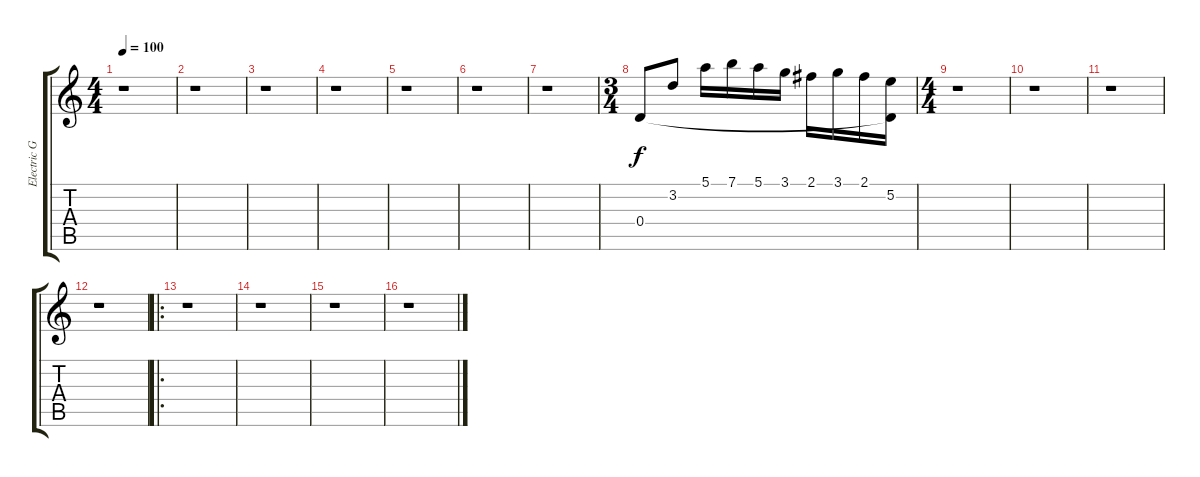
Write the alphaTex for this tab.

\track ("Electric Gtr. (Clean)" "Electric G") {instrument electricguitarmuted}
\staff {score tabs}
\tuning (E4 B3 G3 D3 A2 E2) {hide}
\ts (4 4)
\tempo 100
\clef g2
\ks c
r.1{dy f instrument electricguitarmuted} |
r.1 |
r.1 |
r.1 |
r.1 |
r.1 |
r.1 |
\ts (3 4)
0.4.8 3.2.8 5.1.16 7.1.16 5.1.16 3.1.16 2.1.16 3.1.16 2.1.16 (5.2 0.4{t}).16 |
\ts (4 4)
r.1 |
r.1 |
r.1 |
r.1 |
\ro
r.1 |
r.1 |
r.1 |
r.1
